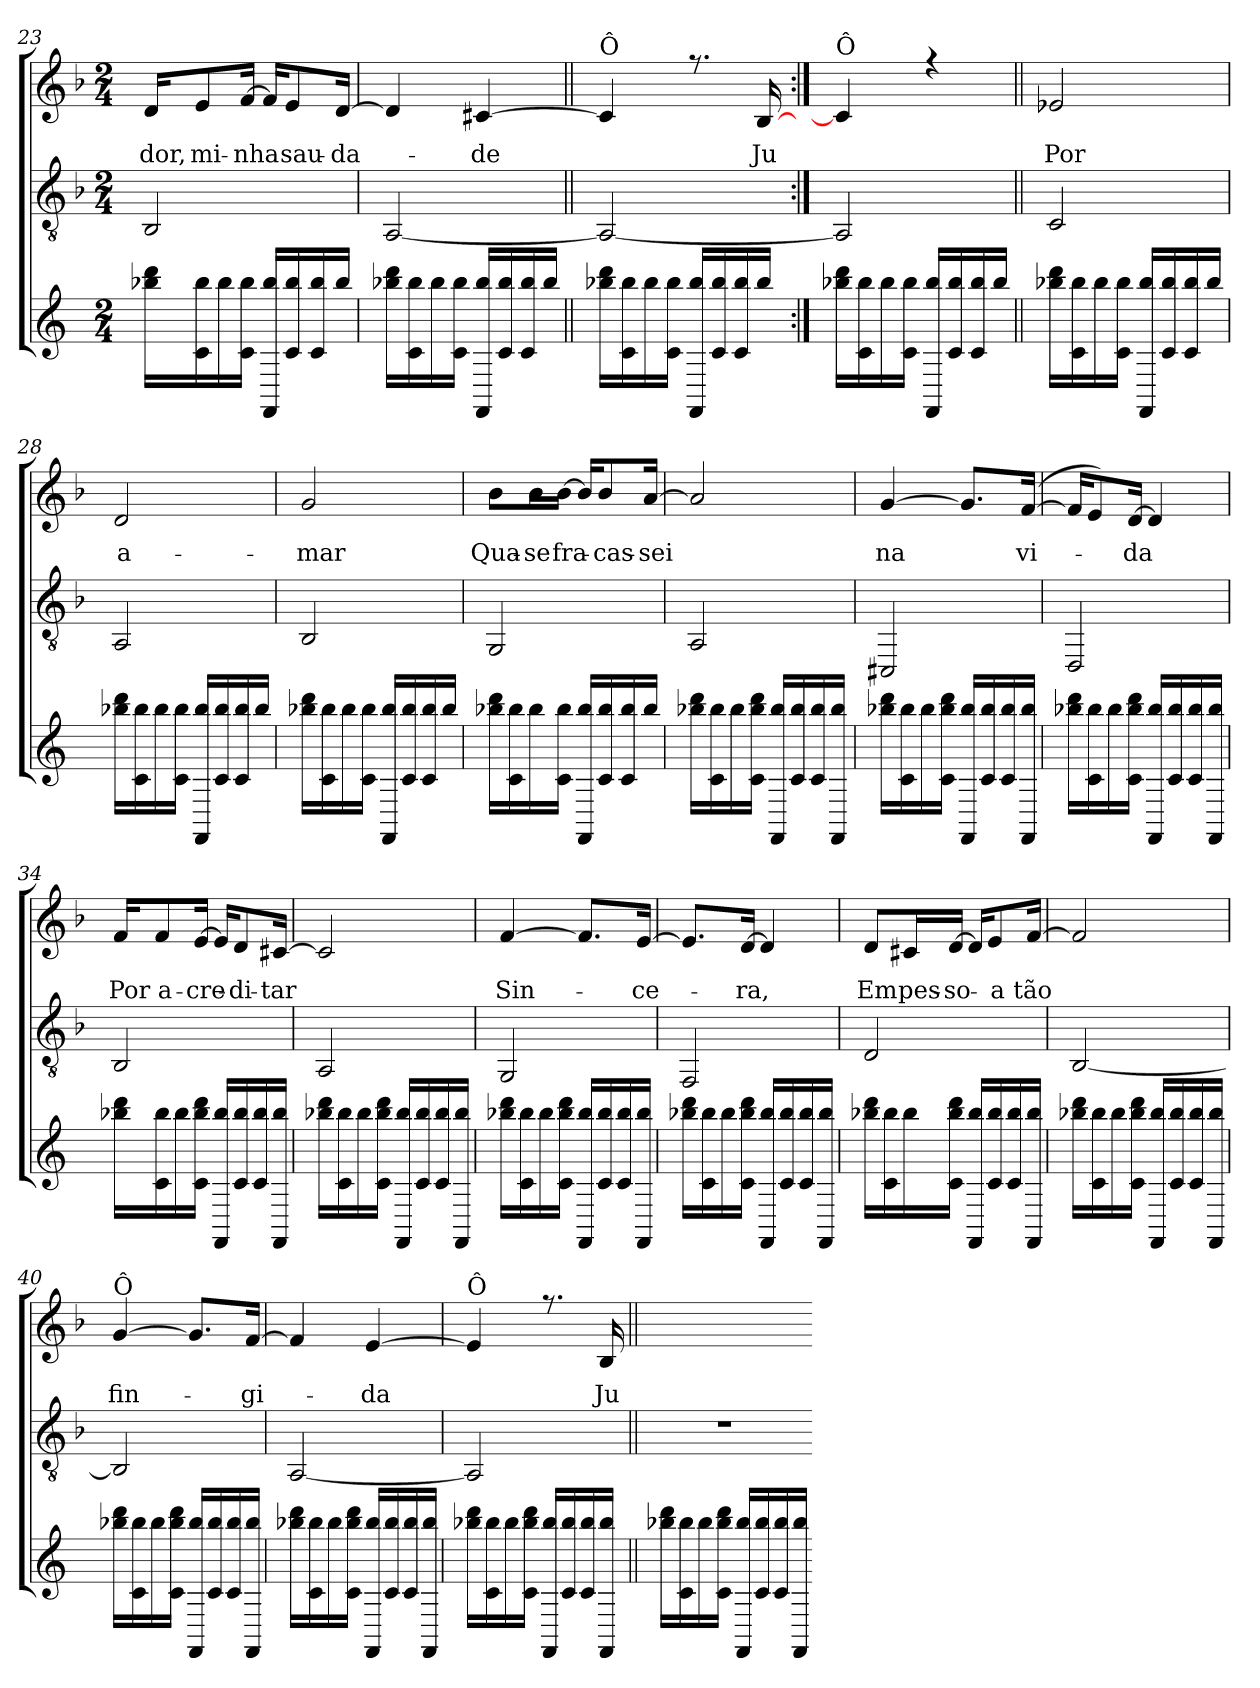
**kern	**kern	**kern	**text
*part3	*part2	*part1	*part1
*staff3	*staff2	*staff1	*staff1
!!LO:LB:g=z
*clefG2	*clefGv2	*clefG2	*
*k[]	*k[b-]	*k[b-]	*
*C:	*F:	*F:	*
*M2/4	*M2/4	*M2/4	*
=23	=23	=23	=23
!	!	!	!LO:LY:b
*	*	*^	*
16bb-\ 16ddd\LL	2BB-/	16d/KL	2ryy	dor,
!	!	!	!	!LO:LY:b
16c\ 16bb-\	.	8e/	.	mi-
16bb-\	.	.	.	.
!	!	!	!	!LO:LY:b
16c\ 16bb-\JJ	.	[>16f/Jk	.	-nha
16FF/ 16bb-/LL	.	16f/KL]	.	.
!	!	!	!	!LO:LY:b
16c/ 16bb-/	.	8e/	.	sau-
16c/ 16bb-/	.	.	.	.
!	!	!	!	!LO:LY:b
16bb-/JJ	.	[>16d/Jk	.	-da-
=24	=24	=24	=24	=24
16bb-\ 16ddd\LL	[2AA/	4d/]	2ryy	.
16c\ 16bb-\	.	.	.	.
16bb-\	.	.	.	.
16c\ 16bb-\JJ	.	.	.	.
!	!	!	!	!LO:LY:b
16FF/ 16bb-/LL	.	[>4c#X/	.	-de
16c/ 16bb-/	.	.	.	.
16c/ 16bb-/	.	.	.	.
16bb-/JJ	.	.	.	.
=25||	=25||	=25||	=25||	=25||
!	!	!LO:TX:a:t=Ô	!	!
16bb-\ 16ddd\LL	2AA/_	4c#/]	2ryy	.
16c\ 16bb-\	.	.	.	.
16bb-\	.	.	.	.
16c\ 16bb-\JJ	.	.	.	.
16FF/ 16bb-/LL	.	8.rff	.	.
16c/ 16bb-/	.	.	.	.
16c/ 16bb-/	.	.	.	.
!	!	!	!	!LO:LY:b
16bb-/JJ	.	[>16B-/	.	Ju
=26:|!	=26:|!	=26:|!	=26:|!	=26:|!
!	!	!LO:TX:a:t=Ô	!	!
16bb-\ 16ddd\LL	2AA/]	4c#/]	2ryy	.
16c\ 16bb-\	.	.	.	.
16bb-\	.	.	.	.
16c\ 16bb-\JJ	.	.	.	.
16FF/ 16bb-/LL	.	4rff	.	.
16c/ 16bb-/	.	.	.	.
16c/ 16bb-/	.	.	.	.
16bb-/JJ	.	.	.	.
!!LO:LB:g=z	!!
=27||	=27||	=27||	=27||	=27||
!	!	!	!	!LO:LY:b
16bb-\ 16ddd\LL	2C/	2e-X/	2ryy	Por
16c\ 16bb-\	.	.	.	.
16bb-\	.	.	.	.
16c\ 16bb-\JJ	.	.	.	.
16FF/ 16bb-/LL	.	.	.	.
16c/ 16bb-/	.	.	.	.
16c/ 16bb-/	.	.	.	.
16bb-/JJ	.	.	.	.
=28	=28	=28	=28	=28
!	!	!	!	!LO:LY:b
16bb-\ 16ddd\LL	2AA/	2d/	2ryy	a-
16c\ 16bb-\	.	.	.	.
16bb-\	.	.	.	.
16c\ 16bb-\JJ	.	.	.	.
16FF/ 16bb-/LL	.	.	.	.
16c/ 16bb-/	.	.	.	.
16c/ 16bb-/	.	.	.	.
16bb-/JJ	.	.	.	.
=29	=29	=29	=29	=29
!	!	!	!	!LO:LY:b
16bb-\ 16ddd\LL	2BB-/	2g/	2ryy	-mar
16c\ 16bb-\	.	.	.	.
16bb-\	.	.	.	.
16c\ 16bb-\JJ	.	.	.	.
16FF/ 16bb-/LL	.	.	.	.
16c/ 16bb-/	.	.	.	.
16c/ 16bb-/	.	.	.	.
16bb-/JJ	.	.	.	.
=30	=30	=30	=30	=30
!	!	!	!	!LO:LY:b
16bb-\ 16ddd\LL	2GG/	8b-\L	2ryy	Qua-
16c\ 16bb-\	.	.	.	.
!	!	!	!	!LO:LY:b
16bb-\	.	16b-\L	.	-se
!	!	!	!	!LO:LY:b
16c\ 16bb-\JJ	.	[<16b-\JJ	.	fra-
16FF/ 16bb-/LL	.	16b-/KL]	.	.
!	!	!	!	!LO:LY:b
16c/ 16bb-/	.	8b-/	.	-cas-
16c/ 16bb-/	.	.	.	.
!	!	!	!	!LO:LY:b
16bb-/JJ	.	[>16a/Jk	.	-sei
=31	=31	=31	=31	=31
16bb-\ 16ddd\LL	2AA/	2a/]	2ryy	.
16c\ 16bb-\	.	.	.	.
16bb-\	.	.	.	.
16c\ 16bb-\ 16ddd\JJ	.	.	.	.
16FF/ 16bb-/LL	.	.	.	.
16c/ 16bb-/	.	.	.	.
16c/ 16bb-/	.	.	.	.
16FF/ 16bb-/JJ	.	.	.	.
!!LO:PB:g=z	!!
=32	=32	=32	=32	=32
!	!	!	!	!LO:LY:b
16bb-\ 16ddd\LL	2CC#/	[>4g/	2ryy	na
16c\ 16bb-\	.	.	.	.
16bb-\	.	.	.	.
16c\ 16bb-\ 16ddd\JJ	.	.	.	.
16FF/ 16bb-/LL	.	8.g/L]	.	.
16c/ 16bb-/	.	.	.	.
16c/ 16bb-/	.	.	.	.
!	!	!	!	!LO:LY:b
16FF/ 16bb-/JJ	.	(<[>16f/Jk	.	vi-
=33	=33	=33	=33	=33
16bb-\ 16ddd\LL	2DD/	16f/KL]	2ryy	.
16c\ 16bb-\	.	8e/)	.	.
16bb-\	.	.	.	.
!	!	!	!	!LO:LY:b
16c\ 16bb-\ 16ddd\JJ	.	[>16d/Jk	.	-da
16FF/ 16bb-/LL	.	4d/]	.	.
16c/ 16bb-/	.	.	.	.
16c/ 16bb-/	.	.	.	.
16FF/ 16bb-/JJ	.	.	.	.
=34	=34	=34	=34	=34
!	!	!	!	!LO:LY:b
16bb-\ 16ddd\LL	2BB-/	16f/KL	2ryy	Por
!	!	!	!	!LO:LY:b
16c\ 16bb-\	.	8f/	.	a-
16bb-\	.	.	.	.
!	!	!	!	!LO:LY:b
16c\ 16bb-\ 16ddd\JJ	.	[>16e/Jk	.	-cre-
16FF/ 16bb-/LL	.	16e/KL]	.	.
!	!	!	!	!LO:LY:b
16c/ 16bb-/	.	8d/	.	-di-
16c/ 16bb-/	.	.	.	.
!	!	!	!	!LO:LY:b
16FF/ 16bb-/JJ	.	[>16c#X/Jk	.	-tar
=35	=35	=35	=35	=35
16bb-\ 16ddd\LL	2AA/	2c#/]	2ryy	.
16c\ 16bb-\	.	.	.	.
16bb-\	.	.	.	.
16c\ 16bb-\ 16ddd\JJ	.	.	.	.
16FF/ 16bb-/LL	.	.	.	.
16c/ 16bb-/	.	.	.	.
16c/ 16bb-/	.	.	.	.
16FF/ 16bb-/JJ	.	.	.	.
!!LO:LB:g=z	!!
=36	=36	=36	=36	=36
!	!	!	!	!LO:LY:b
16bb-\ 16ddd\LL	2GG/	[>4f/	2ryy	Sin-
16c\ 16bb-\	.	.	.	.
16bb-\	.	.	.	.
16c\ 16bb-\ 16ddd\JJ	.	.	.	.
16FF/ 16bb-/LL	.	8.f/L]	.	.
16c/ 16bb-/	.	.	.	.
16c/ 16bb-/	.	.	.	.
!	!	!	!	!LO:LY:b
16FF/ 16bb-/JJ	.	[>16e/Jk	.	-ce-
=37	=37	=37	=37	=37
16bb-\ 16ddd\LL	2FF/	8.e/L]	2ryy	.
16c\ 16bb-\	.	.	.	.
16bb-\	.	.	.	.
!	!	!	!	!LO:LY:b
16c\ 16bb-\ 16ddd\JJ	.	[>16d/Jk	.	-ra,
16FF/ 16bb-/LL	.	4d/]	.	.
16c/ 16bb-/	.	.	.	.
16c/ 16bb-/	.	.	.	.
16FF/ 16bb-/JJ	.	.	.	.
=38	=38	=38	=38	=38
!	!	!	!	!LO:LY:b
16bb-\ 16ddd\LL	2D/	8d/L	2ryy	Em
16c\ 16bb-\	.	.	.	.
!	!	!	!	!LO:LY:b
16bb-\	.	16c#X/L	.	pes-
!	!	!	!	!LO:LY:b
16c\ 16bb-\ 16ddd\JJ	.	[>16d/JJ	.	-so-
16FF/ 16bb-/LL	.	16d/KL]	.	.
!	!	!	!	!LO:LY:b
16c/ 16bb-/	.	8e/	.	-a
16c/ 16bb-/	.	.	.	.
!	!	!	!	!LO:LY:b
16FF/ 16bb-/JJ	.	[>16f/Jk	.	tão
=39	=39	=39	=39	=39
16bb-\ 16ddd\LL	[2BB-/	2f/]	2ryy	.
16c\ 16bb-\	.	.	.	.
16bb-\	.	.	.	.
16c\ 16bb-\ 16ddd\JJ	.	.	.	.
16FF/ 16bb-/LL	.	.	.	.
16c/ 16bb-/	.	.	.	.
16c/ 16bb-/	.	.	.	.
16FF/ 16bb-/JJ	.	.	.	.
!!LO:LB:g=z	!!
=40	=40	=40	=40	=40
!	!	!LO:TX:a:t=Ô	!	!
!	!	!	!	!LO:LY:b
16bb-\ 16ddd\LL	2BB-/]	[>4g/	2ryy	fin-
16c\ 16bb-\	.	.	.	.
16bb-\	.	.	.	.
16c\ 16bb-\ 16ddd\JJ	.	.	.	.
16FF/ 16bb-/LL	.	8.g/L]	.	.
16c/ 16bb-/	.	.	.	.
16c/ 16bb-/	.	.	.	.
!	!	!	!	!LO:LY:b
16FF/ 16bb-/JJ	.	[>16f/Jk	.	-gi-
=41	=41	=41	=41	=41
16bb-\ 16ddd\LL	[2AA/	4f/]	2ryy	.
16c\ 16bb-\	.	.	.	.
16bb-\	.	.	.	.
16c\ 16bb-\ 16ddd\JJ	.	.	.	.
!	!	!	!	!LO:LY:b
16FF/ 16bb-/LL	.	[>4e/	.	-da
16c/ 16bb-/	.	.	.	.
16c/ 16bb-/	.	.	.	.
16FF/ 16bb-/JJ	.	.	.	.
=42	=42	=42	=42	=42
!	!	!LO:TX:a:t=Ô	!	!
16bb-\ 16ddd\LL	2AA/]	4e/]	2ryy	.
16c\ 16bb-\	.	.	.	.
16bb-\	.	.	.	.
16c\ 16bb-\ 16ddd\JJ	.	.	.	.
16FF/ 16bb-/LL	.	8.rff	.	.
16c/ 16bb-/	.	.	.	.
16c/ 16bb-/	.	.	.	.
!	!	!	!	!LO:LY:b
16FF/ 16bb-/JJ	.	(<16B-/	.	Ju
*	*	*v	*v	*
=43||	=43||	=43||	=43||
*	*	*stria0	*
16bb-\ 16ddd\LL	2r	2ryy	.
16c\ 16bb-\	.	.	.
16bb-\	.	.	.
16c\ 16bb-\ 16ddd\JJ	.	.	.
16FF/ 16bb-/LL	.	.	.
16c/ 16bb-/	.	.	.
16c/ 16bb-/	.	.	.
16FF/ 16bb-/JJ	.	.	.
=-	=-	=-	=-
*-	*-	*-	*-
